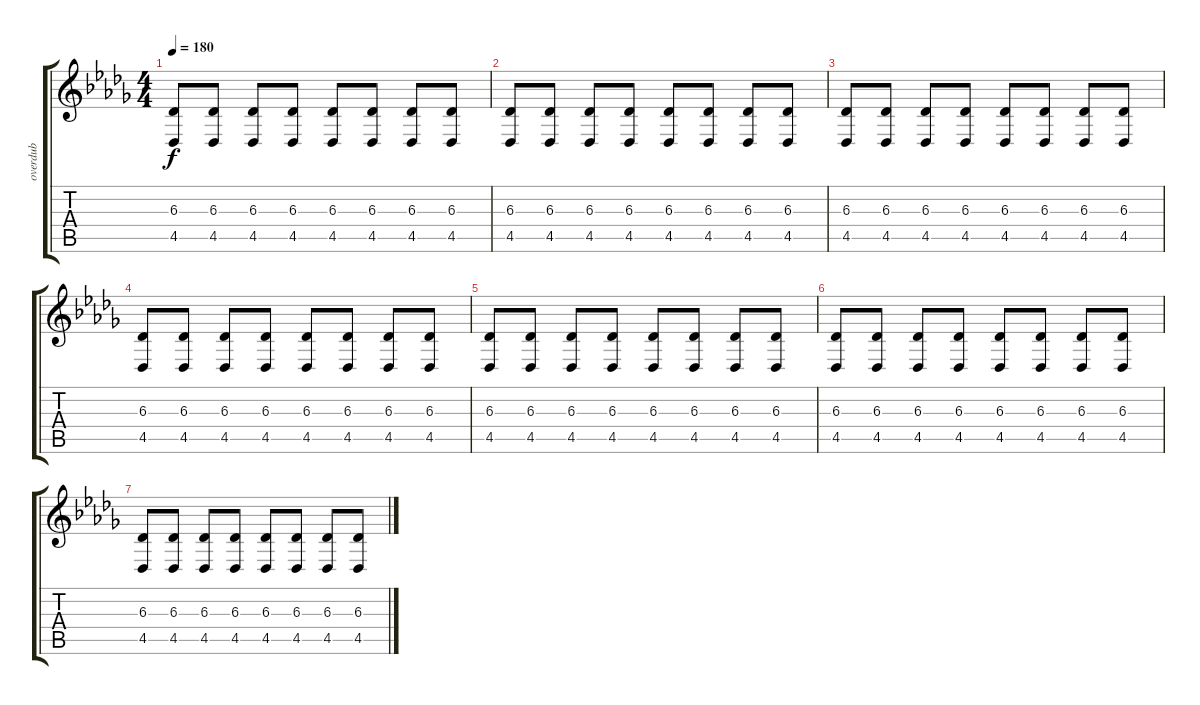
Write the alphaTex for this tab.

\track ("overdub" "overdub") {instrument pad2warm}
\staff {score tabs}
\tuning (E4 B3 G3 D3 A2 E2) {hide}
\ts (4 4)
\tempo 180
\clef g2
\ks db
(6.3 4.5).8{dy f} (6.3 4.5).8 (6.3 4.5).8 (6.3 4.5).8 (6.3 4.5).8 (6.3 4.5).8 (6.3 4.5).8 (6.3 4.5).8 |
(6.3 4.5).8 (6.3 4.5).8 (6.3 4.5).8 (6.3 4.5).8 (6.3 4.5).8 (6.3 4.5).8 (6.3 4.5).8 (6.3 4.5).8 |
(6.3 4.5).8 (6.3 4.5).8 (6.3 4.5).8 (6.3 4.5).8 (6.3 4.5).8 (6.3 4.5).8 (6.3 4.5).8 (6.3 4.5).8 |
(6.3 4.5).8 (6.3 4.5).8 (6.3 4.5).8 (6.3 4.5).8 (6.3 4.5).8 (6.3 4.5).8 (6.3 4.5).8 (6.3 4.5).8 |
(6.3 4.5).8 (6.3 4.5).8 (6.3 4.5).8 (6.3 4.5).8 (6.3 4.5).8 (6.3 4.5).8 (6.3 4.5).8 (6.3 4.5).8 |
(6.3 4.5).8 (6.3 4.5).8 (6.3 4.5).8 (6.3 4.5).8 (6.3 4.5).8 (6.3 4.5).8 (6.3 4.5).8 (6.3 4.5).8 |
(6.3 4.5).8 (6.3 4.5).8 (6.3 4.5).8 (6.3 4.5).8 (6.3 4.5).8 (6.3 4.5).8 (6.3 4.5).8 (6.3 4.5).8
